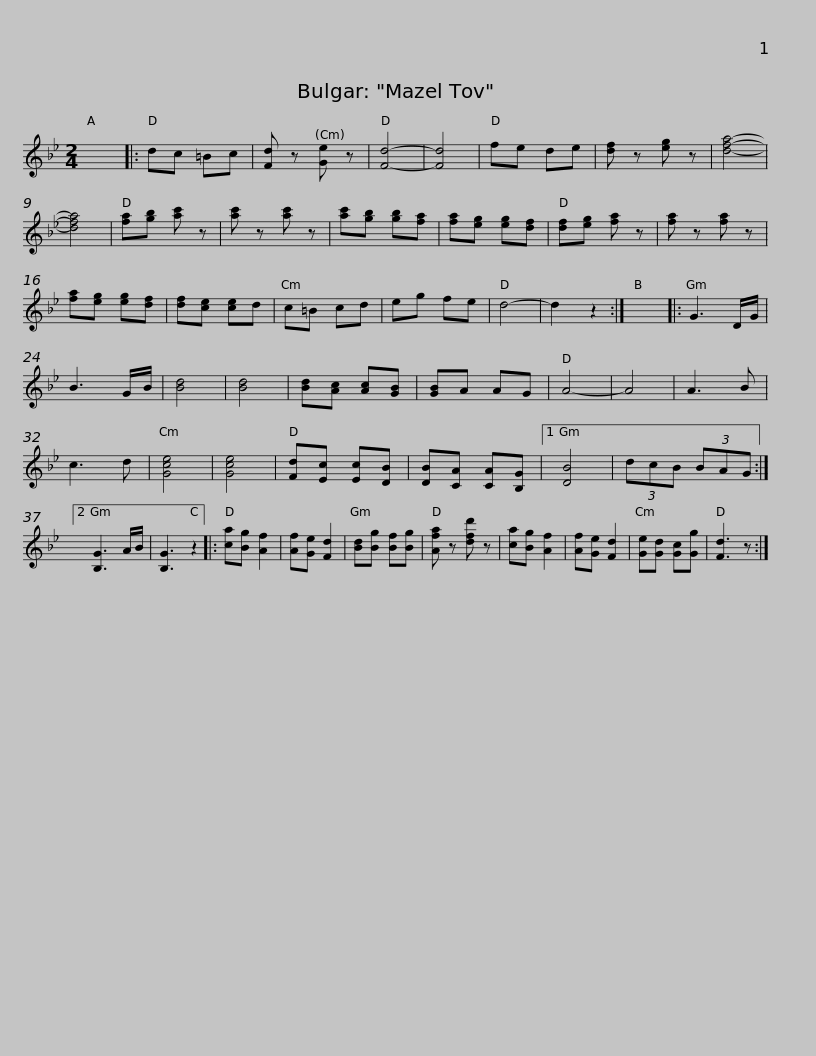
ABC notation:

X:1
L:1/8
M:2/4
I:linebreak $
K:Bb
V:1 treble
V:1
 x4 |: dc =Bc | [Fd] z [Ge] z | [Fd]4- | [Fd]4 | %5
 fe de | [df] z [eg] z | [dfa]4- | [dfa]4 | [fa][gb] [ac'] z | %10
 [ac'] z [ac'] z | [ac'][gb] [gb][fa] |$ [fa][eg] [eg][df] | [df][eg] [fa] z | [fa] z [fa] z | %15
 [fa][eg] [eg][df] | [df][ce] [ce]d | c=B cd | eg fe | d4- | %20
 d2 z2 :| x4 |: G3 D/G/ |$ B3 G/B/ | [Bd]4 | %25
 [Bd]4 | [Bd][Ac] [Ac][GB] | [GB]A AG | A4- | A4 | %30
 A3 B | c3 d | [Gce]4 | [Gce]4 | [Fd][Ec] [Ec][DB] | %35
 [DB][CA] [CA][B,G] |1 [DB]4 |$ (3dcB (3BAG :|2 [B,G]3 A/B/ | [B,G]3 z2 |: %40
 [ca][Bg] [Af]2 | [Af][Ge] [Fd]2 | [Bd][Bg] [Bf][Bg] | [Afa] z [dfd'] z | [ca][Bg] [Af]2 | %45
 [Af][Ge] [Fd]2 | [Ge][Gd] [Gc][Gg] | [Fd]3 z :| %48
